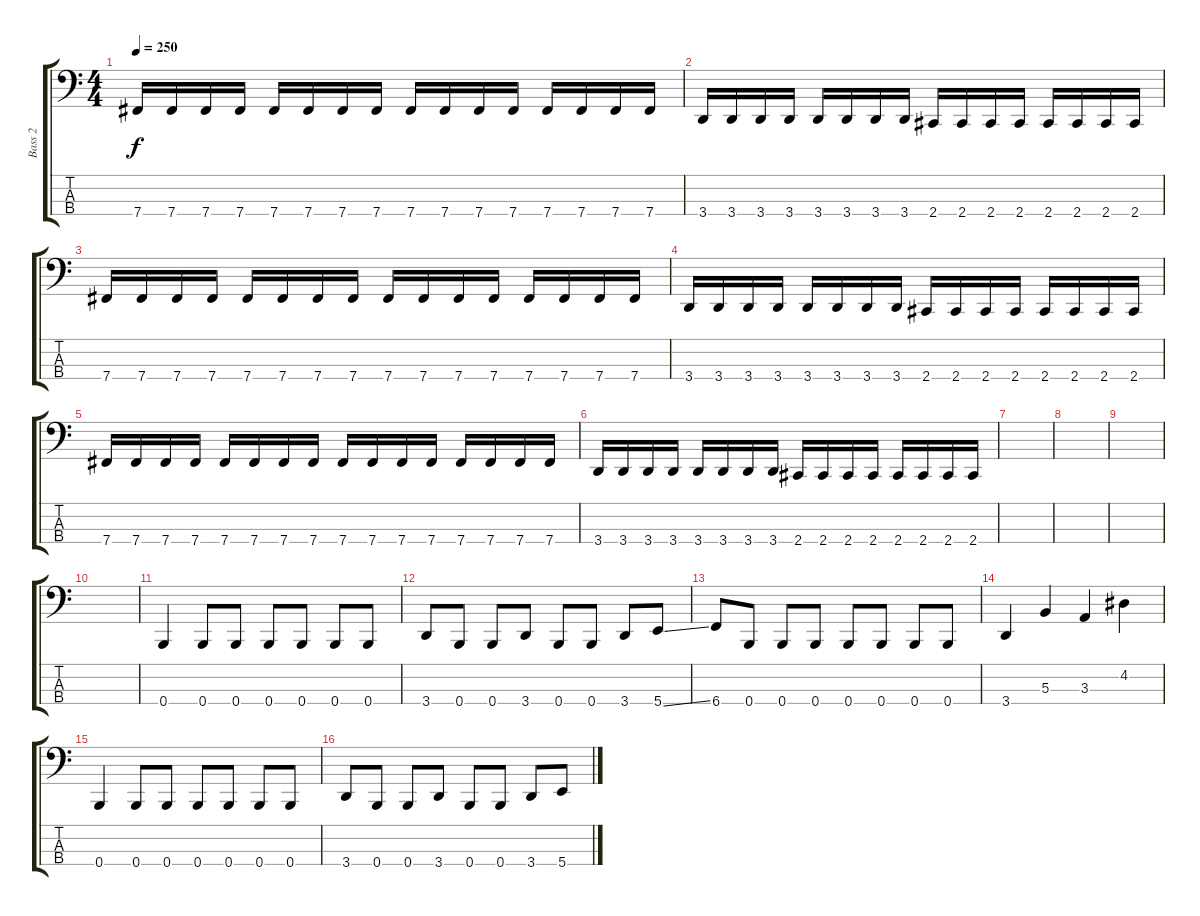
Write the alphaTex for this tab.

\track ("Bass 2" "Bass 2") {instrument electricbassfinger}
\staff {score tabs}
\tuning (E2 B1 Gb1 B0) {hide}
\ts (4 4)
\tempo 250
\clef f4
\ks c
7.4.16{dy f} 7.4.16 7.4.16 7.4.16 7.4.16 7.4.16 7.4.16 7.4.16 7.4.16 7.4.16 7.4.16 7.4.16 7.4.16 7.4.16 7.4.16 7.4.16 |
3.4.16 3.4.16 3.4.16 3.4.16 3.4.16 3.4.16 3.4.16 3.4.16 2.4.16 2.4.16 2.4.16 2.4.16 2.4.16 2.4.16 2.4.16 2.4.16 |
7.4.16 7.4.16 7.4.16 7.4.16 7.4.16 7.4.16 7.4.16 7.4.16 7.4.16 7.4.16 7.4.16 7.4.16 7.4.16 7.4.16 7.4.16 7.4.16 |
3.4.16 3.4.16 3.4.16 3.4.16 3.4.16 3.4.16 3.4.16 3.4.16 2.4.16 2.4.16 2.4.16 2.4.16 2.4.16 2.4.16 2.4.16 2.4.16 |
7.4.16 7.4.16 7.4.16 7.4.16 7.4.16 7.4.16 7.4.16 7.4.16 7.4.16 7.4.16 7.4.16 7.4.16 7.4.16 7.4.16 7.4.16 7.4.16 |
3.4.16 3.4.16 3.4.16 3.4.16 3.4.16 3.4.16 3.4.16 3.4.16 2.4.16 2.4.16 2.4.16 2.4.16 2.4.16 2.4.16 2.4.16 2.4.16 |
|
|
|
|
0.4.4 0.4.8 0.4.8 0.4.8 0.4.8 0.4.8 0.4.8 |
3.4.8 0.4.8 0.4.8 3.4.8 0.4.8 0.4.8 3.4.8 5.4{ss}.8 |
6.4.8 0.4.8 0.4.8 0.4.8 0.4.8 0.4.8 0.4.8 0.4.8 |
3.4.4 5.3.4 3.3.4 4.2.4 |
0.4.4 0.4.8 0.4.8 0.4.8 0.4.8 0.4.8 0.4.8 |
3.4.8 0.4.8 0.4.8 3.4.8 0.4.8 0.4.8 3.4.8 5.4{ss}.8
